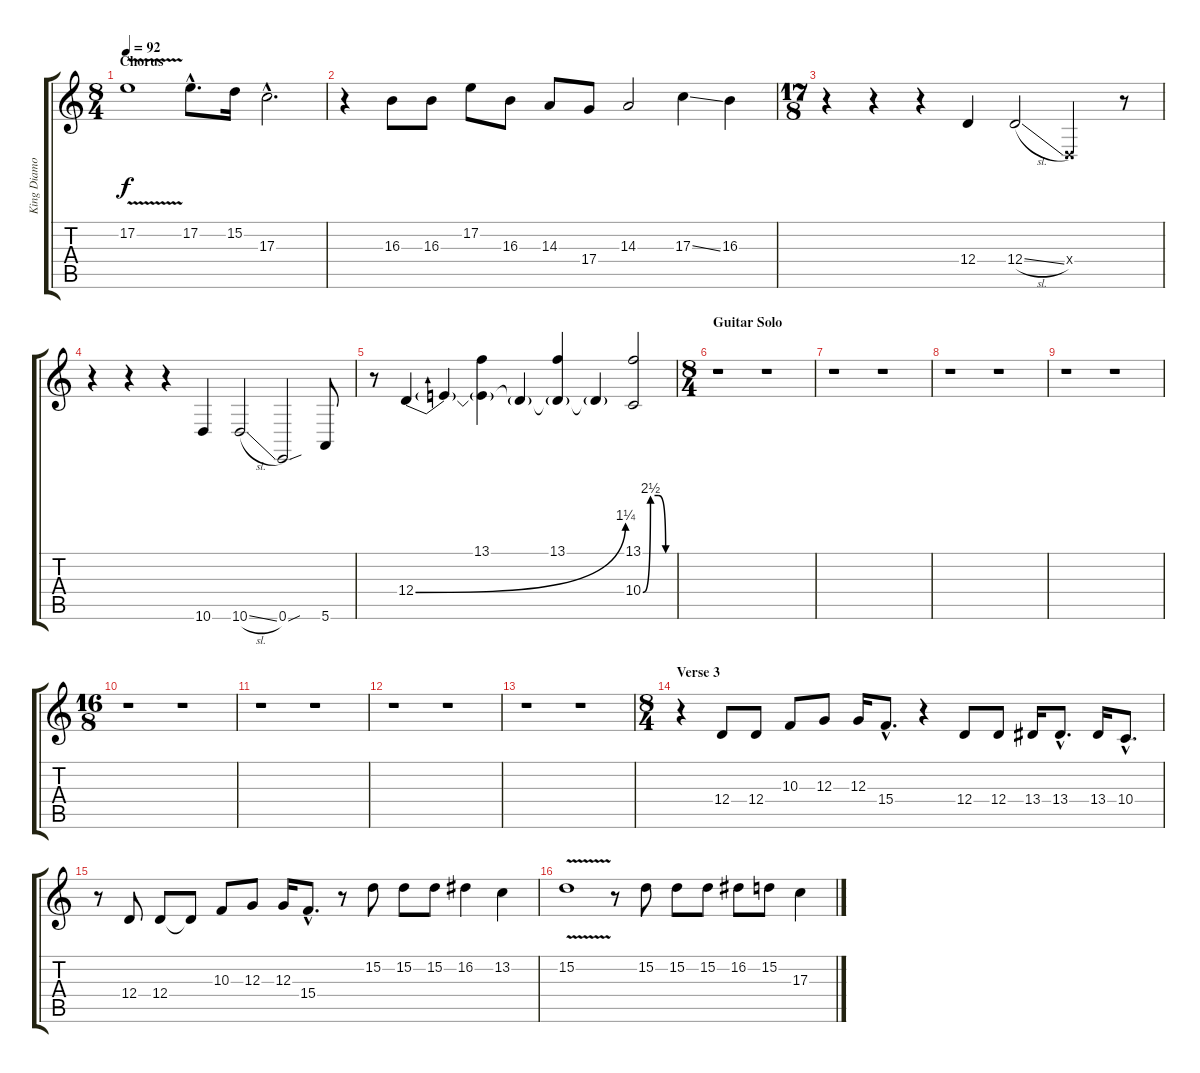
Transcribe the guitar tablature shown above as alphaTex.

\track ("King Diamond" "King Diamo") {instrument sopranosax}
\staff {score tabs}
\tuning (E4 B3 G3 D3 A2 E2) {hide}
\ts (8 4)
\section ("" "Chorus")
\tempo 92
\clef g2
\ks c
17.2{v}.1{dy f} 17.2{hac}.8{d} 15.2.16 17.3{hac}.2{d} |
r.4 16.3.8 16.3.8 17.2.8 16.3.8 14.3.8 17.4.8 14.3.2 17.3{ss}.4 16.3.4 |
\ts (17 8)
r.4{volume 11 instrument lead6voice} r.4 r.4 12.4.4 12.4{sl}.2 0.4{x}.2 r.8 |
r.4{volume 11 instrument lead6voice} r.4 r.4 10.6.4 10.6{sl}.2 0.6{sou}.2 5.6.8 |
r.8{volume 11 instrument lead6voice} 12.4{be (bend 0 0 60 5)}.4 12.4{t}.4 (13.1 12.4{t}).4 12.4{t}.4 (13.1 12.4{t}).4 12.4{t}.4 (13.1 10.4{be (custom 0 0 15 10 30 10 45 0 60 0)}).2 |
\ts (8 4)
\section ("" "Guitar Solo")
r.1 r.1 |
r.1 r.1 |
r.1 r.1 |
r.1 r.1 |
\ts (16 8)
r.1 r.1 |
r.1 r.1 |
r.1 r.1 |
r.1 r.1 |
\ts (8 4)
\section ("" "Verse 3")
r.4 12.4.8 12.4.8 10.3.8 12.3.8 12.3.16 15.4{hac}.8{d} r.4 12.4.8 12.4.8 13.4.16 13.4{hac}.8{d} 13.4.16 10.4{hac}.8{d} |
r.8 12.4.8 12.4.8 12.4{t}.8 10.3.8 12.3.8 12.3.16 15.4{hac}.8{d} r.8 15.2.8 15.2.8 15.2.8 16.2.4 13.2.4 |
15.2{v}.1 r.8 15.2.8 15.2.8 15.2.8 16.2.8 15.2.8 17.3.4
